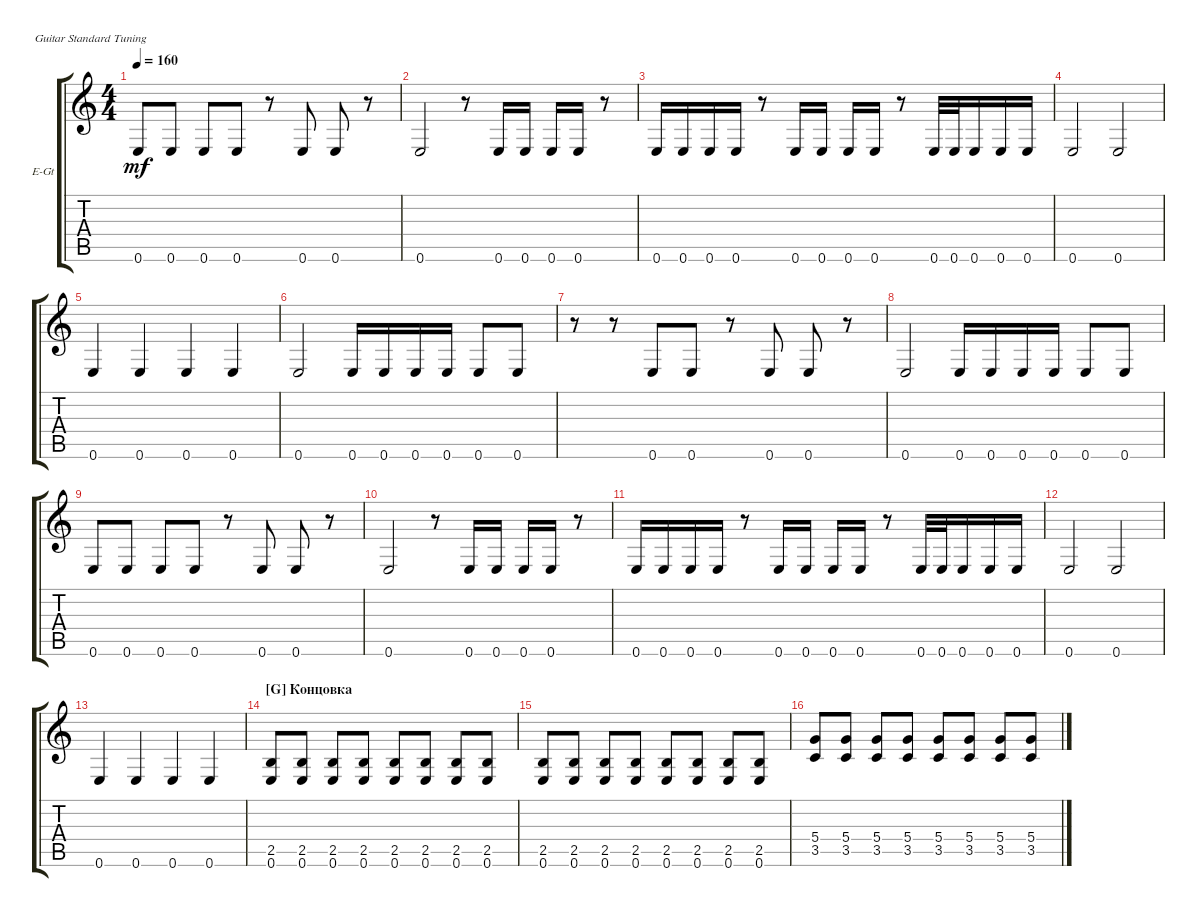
\defaultSystemsLayout 4
\bracketExtendMode groupsimilarinstruments
\firstSystemTrackNameOrientation horizontal
\otherSystemsTrackNameOrientation horizontal
\track ("Rhythm Guitar" "E-Gt") {instrument distortionguitar}
\staff {score tabs}
\tuning (E4 B3 G3 D3 A2 E2)
\ts (4 4)
\tempo 160
\clef g2
\ks c
0.6.8{dy mf} 0.6.8 0.6.8 0.6.8 r.8 0.6.8 0.6.8 r.8 |
0.6.2 r.8 0.6.16 0.6.16 0.6.16 0.6.16 r.8 |
0.6.16 0.6.16 0.6.16 0.6.16 r.8 0.6.16 0.6.16 0.6.16 0.6.16 r.8 0.6.32 0.6.32 0.6.16 0.6.16 0.6.16 |
0.6.2 0.6.2 |
0.6.4 0.6.4 0.6.4 0.6.4 |
0.6.2 0.6.16 0.6.16 0.6.16 0.6.16 0.6.8 0.6.8 |
r.8 r.8 0.6.8 0.6.8 r.8 0.6.8 0.6.8 r.8 |
0.6.2 0.6.16 0.6.16 0.6.16 0.6.16 0.6.8 0.6.8 |
0.6.8 0.6.8 0.6.8 0.6.8 r.8 0.6.8 0.6.8 r.8 |
0.6.2 r.8 0.6.16 0.6.16 0.6.16 0.6.16 r.8 |
0.6.16 0.6.16 0.6.16 0.6.16 r.8 0.6.16 0.6.16 0.6.16 0.6.16 r.8 0.6.32 0.6.32 0.6.16 0.6.16 0.6.16 |
0.6.2 0.6.2 |
0.6.4 0.6.4 0.6.4 0.6.4 |
\section ("G" "Концовка")
(2.5 0.6).8 (2.5 0.6).8 (2.5 0.6).8 (2.5 0.6).8 (2.5 0.6).8 (2.5 0.6).8 (2.5 0.6).8 (2.5 0.6).8 |
(2.5 0.6).8 (0.6 2.5).8 (0.6 2.5).8 (0.6 2.5).8 (0.6 2.5).8 (0.6 2.5).8 (0.6 2.5).8 (0.6 2.5).8 |
(5.4 3.5).8 (5.4 3.5).8 (5.4 3.5).8 (5.4 3.5).8 (5.4 3.5).8 (5.4 3.5).8 (5.4 3.5).8 (5.4 3.5).8
